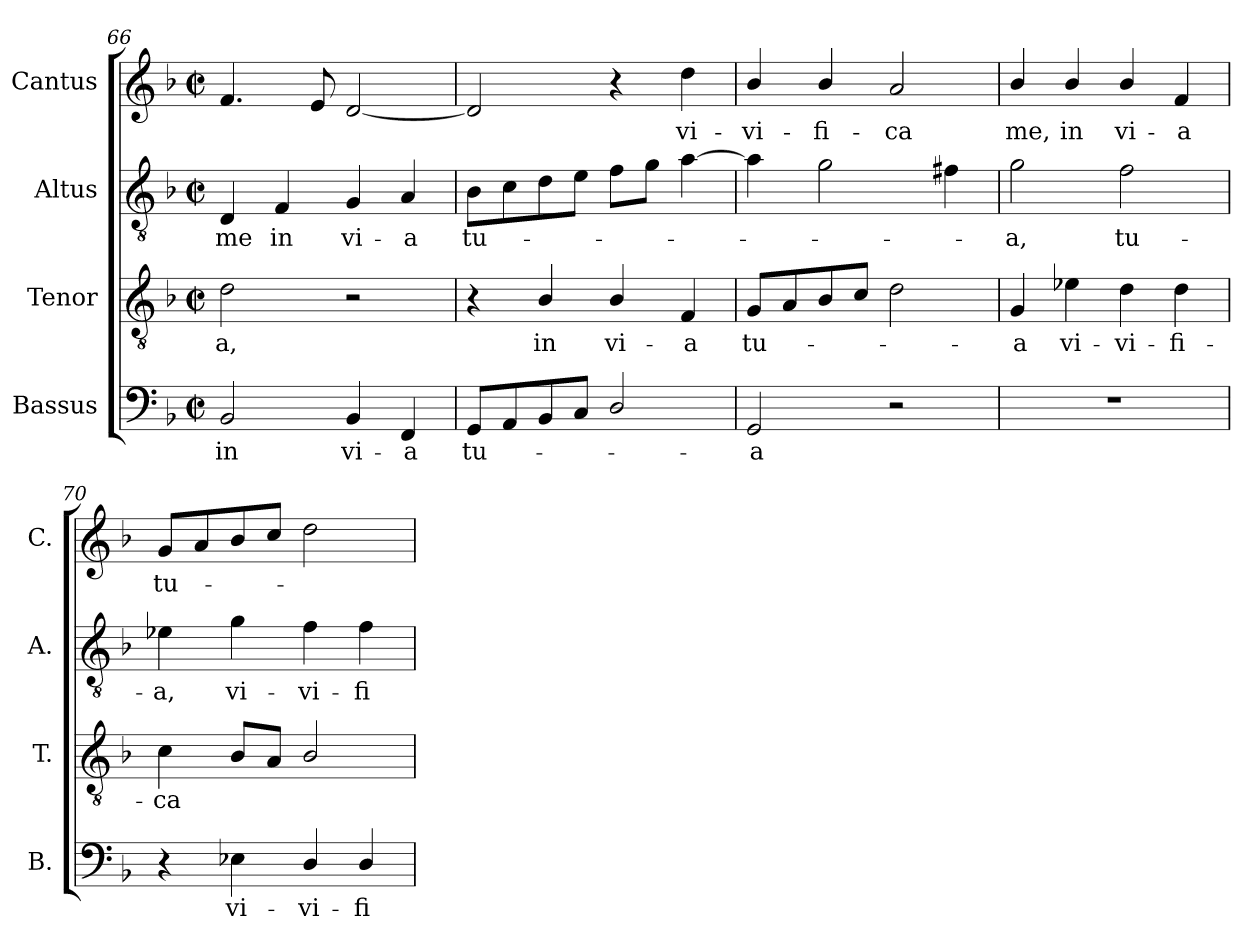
**kern	**text	**kern	**text	**kern	**text	**kern	**text
*part4	*part4	*part3	*part3	*part2	*part2	*part1	*part1
*staff4	*staff4	*staff3	*staff3	*staff2	*staff2	*staff1	*staff1
*I"Bassus	*	*I"Tenor	*	*I"Altus	*	*I"Cantus	*
*I'B.	*	*I'T.	*	*I'A.	*	*I'C.	*
*clefF4	*	*clefGv2	*	*clefGv2	*	*clefG2	*
*	*	*ITrd7c12	*	*ITrd7c12	*	*	*
*k[b-]	*	*k[b-]	*	*k[b-]	*	*k[b-]	*
*F:	*	*F:	*	*F:	*	*F:	*
*M2/2	*	*M2/2	*	*M2/2	*	*M2/2	*
*met(c|)	*	*met(c|)	*	*met(c|)	*	*met(c|)	*
=66	=66	=66	=66	=66	=66	=66	=66
!	!LO:LY:b:color=#000000	!	!	!	!	!	!
!	!	!	!LO:LY:b:color=#000000	!	!	!	!
!	!	!	!	!	!LO:LY:b:color=#000000	!	!
2BB-i/	in	2Di\	-a,	4DDi/	me	4.fi/	.
!	!	!	!	!	!LO:LY:b:color=#000000	!	!
.	.	.	.	4FFi/	in	.	.
.	.	.	.	.	.	8ei/	.
!	!LO:LY:b:color=#000000	!	!	!	!	!	!
!	!	!	!	!	!LO:LY:b:color=#000000	!	!
4BB-i/	vi-	2r	.	4GGi/	vi-	[2di/	.
!	!LO:LY:b:color=#000000	!	!	!	!	!	!
!	!	!	!	!	!LO:LY:b:color=#000000	!	!
4FFi/	-a	.	.	4AAi/	-a	.	.
=67	=67	=67	=67	=67	=67	=67	=67
!	!LO:LY:b:color=#000000	!	!	!	!	!	!
!	!	!	!	!	!LO:LY:b:color=#000000	!	!
8GGi/L	tu-	4r	.	8BB-i\L	tu-	2di/]	.
8AAi/	.	.	.	8Ci\	.	.	.
!	!	!	!LO:LY:b:color=#000000	!	!	!	!
8BB-i/	.	4BB-i/	in	8Di\	.	.	.
8Ci/J	.	.	.	8Ei\J	.	.	.
!	!	!	!LO:LY:b:color=#000000	!	!	!	!
2Di/	.	4BB-i/	vi-	8Fi\L	.	4r	.
.	.	.	.	8Gi\J	.	.	.
!	!	!	!LO:LY:b:color=#000000	!	!	!	!
!	!	!	!	!	!	!	!LO:LY:b:color=#000000
.	.	4FFi/	-a	[4Ai\	.	4ddi\	vi-
=68	=68	=68	=68	=68	=68	=68	=68
!	!LO:LY:b:color=#000000	!	!	!	!	!	!
!	!	!	!LO:LY:b:color=#000000	!	!	!	!
!	!	!	!	!	!	!	!LO:LY:b:color=#000000
2GGi/	-a	8GGi/L	tu-	4Ai\]	.	4b-i/	-vi-
.	.	8AAi/	.	.	.	.	.
!	!	!	!	!	!	!	!LO:LY:b:color=#000000
.	.	8BB-i/	.	2Gi\	.	4b-i/	-fi-
.	.	8Ci/J	.	.	.	.	.
!	!	!	!	!	!	!	!LO:LY:b:color=#000000
2r	.	2Di\	.	.	.	2ai/	-ca
.	.	.	.	4F#Xi\	.	.	.
!!LO:PB:g=z
=69	=69	=69	=69	=69	=69	=69	=69
!	!	!	!LO:LY:b:color=#000000	!	!	!	!
!	!	!	!	!	!LO:LY:b:color=#000000	!	!
!	!	!	!	!	!	!	!LO:LY:b:color=#000000
1r	.	4GGi/	-a	2Gi\	-a,	4b-i/	me,
!	!	!	!LO:LY:b:color=#000000	!	!	!	!
!	!	!	!	!	!	!	!LO:LY:b:color=#000000
.	.	4E-Xi\	vi-	.	.	4b-i/	in
!	!	!	!LO:LY:b:color=#000000	!	!	!	!
!	!	!	!	!	!LO:LY:b:color=#000000	!	!
!	!	!	!	!	!	!	!LO:LY:b:color=#000000
.	.	4Di\	-vi-	2Fi\	tu-	4b-i/	vi-
!	!	!	!LO:LY:b:color=#000000	!	!	!	!
!	!	!	!	!	!	!	!LO:LY:b:color=#000000
.	.	4Di\	-fi-	.	.	4fi/	-a
=70	=70	=70	=70	=70	=70	=70	=70
!	!	!	!LO:LY:b:color=#000000	!	!	!	!
!	!	!	!	!	!LO:LY:b:color=#000000	!	!
!	!	!	!	!	!	!	!LO:LY:b:color=#000000
4r	.	4Ci\	-ca	4E-i\	-a,	8gi/L	tu-
.	.	.	.	.	.	8ai/	.
!	!LO:LY:b:color=#000000	!	!	!	!	!	!
!	!	!	!	!	!LO:LY:b:color=#000000	!	!
4E-Xi\	vi-	8BB-i/L	.	4Gi\	vi-	8b-i/	.
.	.	8AAi/J	.	.	.	8cci/J	.
!	!LO:LY:b:color=#000000	!	!	!	!	!	!
!	!	!	!	!	!LO:LY:b:color=#000000	!	!
4Di/	-vi-	2BB-i/	.	4Fi\	-vi-	2ddi\	.
!	!LO:LY:b:color=#000000	!	!	!	!	!	!
!	!	!	!	!	!LO:LY:b:color=#000000	!	!
4Di/	-fi-	.	.	4Fi\	-fi-	.	.
=	=	=	=	=	=	=	=
*-	*-	*-	*-	*-	*-	*-	*-
